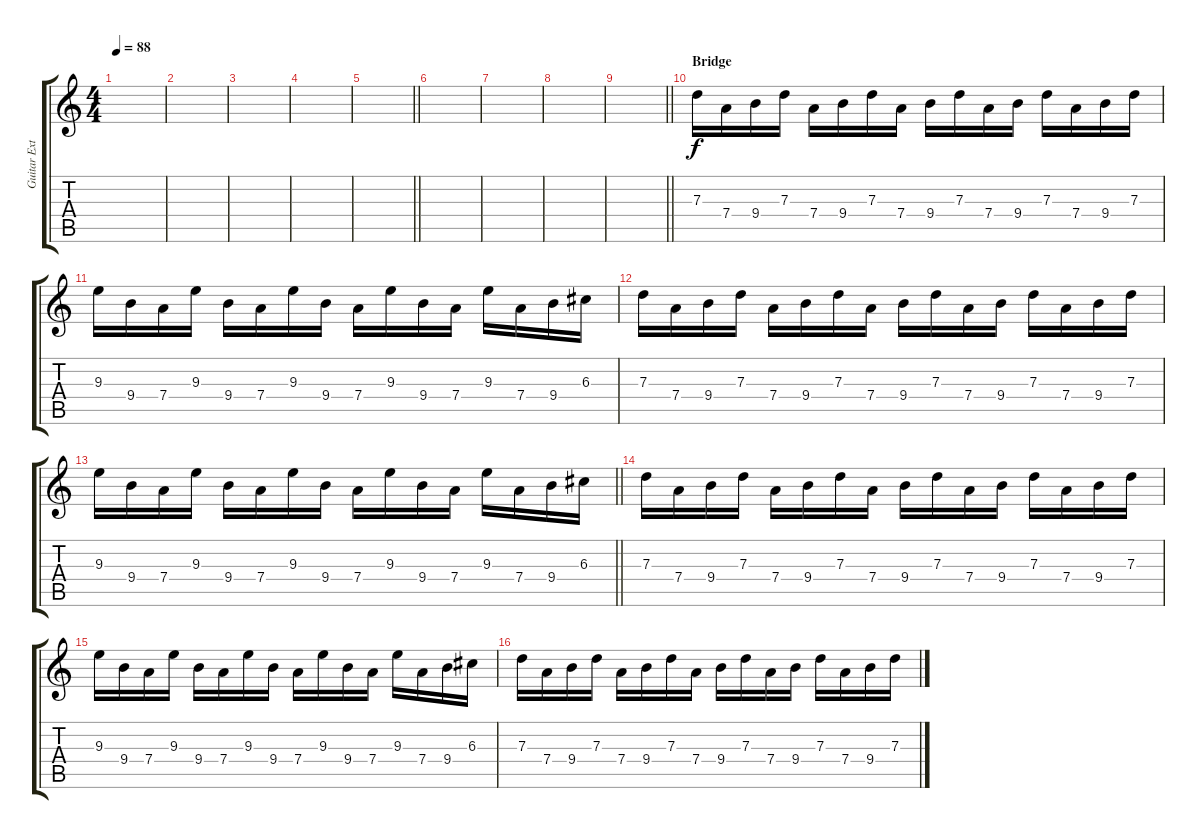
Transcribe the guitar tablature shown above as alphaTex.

\track ("Guitar Extra" "Guitar Ext") {instrument overdrivenguitar}
\staff {score tabs}
\tuning (E4 B3 G3 D3 A2 E2) {hide}
\ts (4 4)
\tempo 88
\clef g2
\ks c
|
|
|
|
\barLineRight lightlight
|
|
|
|
\barLineRight lightlight
|
\section ("" "Bridge")
7.3.16{volume 7 instrument overdrivenguitar} 7.4.16 9.4.16 7.3.16 7.4.16 9.4.16 7.3.16 7.4.16 9.4.16 7.3.16 7.4.16 9.4.16 7.3.16 7.4.16 9.4.16 7.3.16 |
9.3.16 9.4.16 7.4.16 9.3.16 9.4.16 7.4.16 9.3.16 9.4.16 7.4.16 9.3.16 9.4.16 7.4.16 9.3.16 7.4.16 9.4.16 6.3.16 |
7.3.16 7.4.16 9.4.16 7.3.16 7.4.16 9.4.16 7.3.16 7.4.16 9.4.16 7.3.16 7.4.16 9.4.16 7.3.16 7.4.16 9.4.16 7.3.16 |
\barLineRight lightlight
9.3.16 9.4.16 7.4.16 9.3.16 9.4.16 7.4.16 9.3.16 9.4.16 7.4.16 9.3.16 9.4.16 7.4.16 9.3.16 7.4.16 9.4.16 6.3.16 |
7.3.16 7.4.16 9.4.16 7.3.16 7.4.16 9.4.16 7.3.16 7.4.16 9.4.16 7.3.16 7.4.16 9.4.16 7.3.16 7.4.16 9.4.16 7.3.16 |
9.3.16 9.4.16 7.4.16 9.3.16 9.4.16 7.4.16 9.3.16 9.4.16 7.4.16 9.3.16 9.4.16 7.4.16 9.3.16 7.4.16 9.4.16 6.3.16 |
7.3.16 7.4.16 9.4.16 7.3.16 7.4.16 9.4.16 7.3.16 7.4.16 9.4.16 7.3.16 7.4.16 9.4.16 7.3.16 7.4.16 9.4.16 7.3.16
